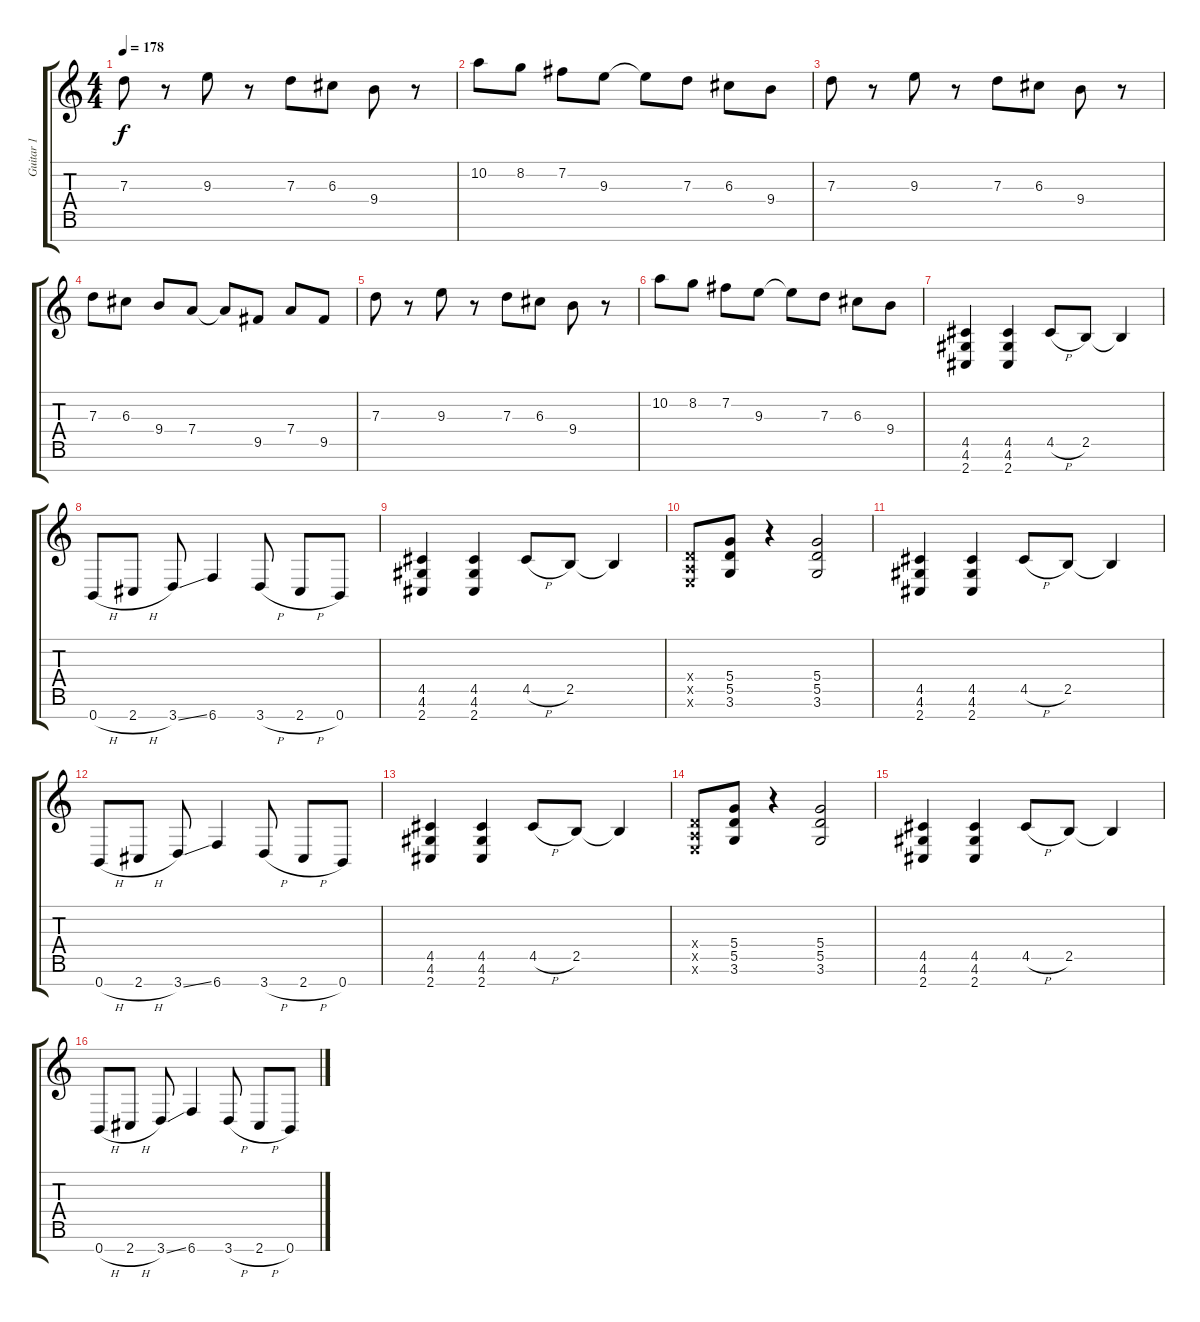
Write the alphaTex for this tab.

\track ("Guitar 1" "Guitar 1") {instrument distortionguitar}
\staff {score tabs}
\tuning (E4 B3 G3 D3 A2 E2 B1) {hide}
\ts (4 4)
\tempo 178
\clef g2
\ks c
7.3.8{dy f} r.8 9.3.8 r.8 7.3.8 6.3.8 9.4.8 r.8 |
10.2.8 8.2.8 7.2.8 9.3.8 9.3{t}.8 7.3.8 6.3.8 9.4.8 |
7.3.8 r.8 9.3.8 r.8 7.3.8 6.3.8 9.4.8 r.8 |
7.3.8 6.3.8 9.4.8 7.4.8 7.4{t}.8 9.5.8 7.4.8 9.5.8 |
7.3.8 r.8 9.3.8 r.8 7.3.8 6.3.8 9.4.8 r.8 |
10.2.8 8.2.8 7.2.8 9.3.8 9.3{t}.8 7.3.8 6.3.8 9.4.8 |
\section ("" "")
(4.5 4.6 2.7).4 (4.5 4.6 2.7).4 4.5{h}.8 2.5.8 2.5{t}.4 |
0.7{h}.8 2.7{h}.8 3.7{ss}.8 6.7.4 3.7{h}.8 2.7{h}.8 0.7.8 |
(4.5 4.6 2.7).4 (4.5 4.6 2.7).4 4.5{h}.8 2.5.8 2.5{t}.4 |
(0.4{x} 0.5{x} 0.6{x}).8 (5.4 5.5 3.6).8 r.4 (5.4 5.5 3.6).2 |
(4.5 4.6 2.7).4 (4.5 4.6 2.7).4 4.5{h}.8 2.5.8 2.5{t}.4 |
0.7{h}.8 2.7{h}.8 3.7{ss}.8 6.7.4 3.7{h}.8 2.7{h}.8 0.7.8 |
(4.5 4.6 2.7).4 (4.5 4.6 2.7).4 4.5{h}.8 2.5.8 2.5{t}.4 |
(0.4{x} 0.5{x} 0.6{x}).8 (5.4 5.5 3.6).8 r.4 (5.4 5.5 3.6).2 |
(4.5 4.6 2.7).4 (4.5 4.6 2.7).4 4.5{h}.8 2.5.8 2.5{t}.4 |
0.7{h}.8 2.7{h}.8 3.7{ss}.8 6.7.4 3.7{h}.8 2.7{h}.8 0.7.8
